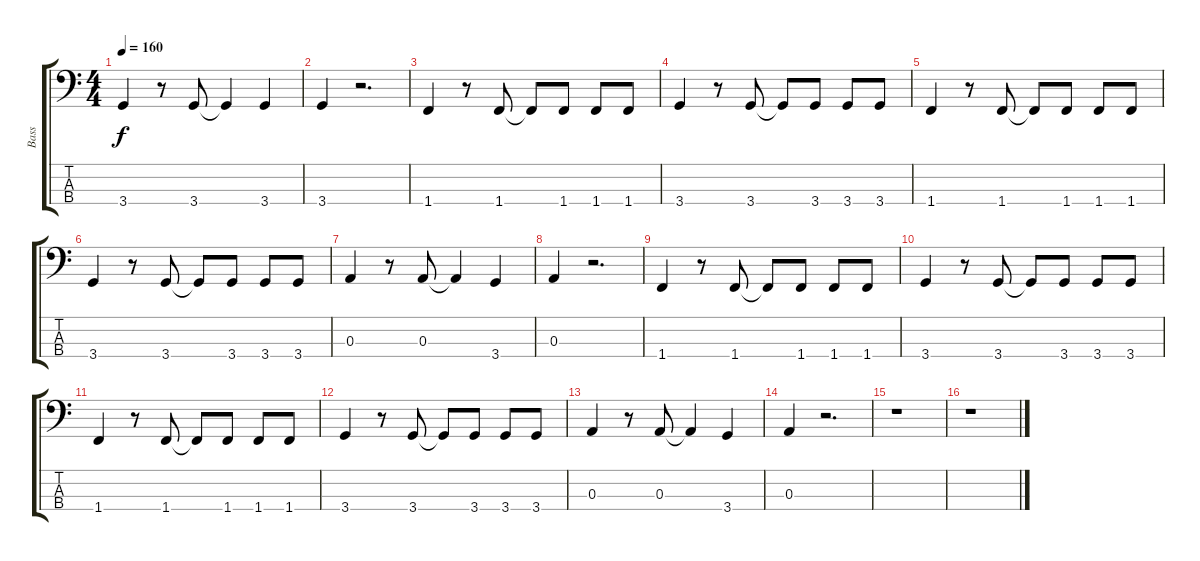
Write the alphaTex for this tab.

\track ("Bass" "Bass") {instrument electricbassfinger}
\staff {score tabs}
\tuning (G2 D2 A1 E1) {hide}
\ts (4 4)
\tempo 160
\clef f4
\ks c
3.4.4{dy f} r.8 3.4.8 3.4{t}.4 3.4.4 |
3.4.4 r.2{d} |
1.4.4 r.8 1.4.8 1.4{t}.8 1.4.8 1.4.8 1.4.8 |
3.4.4 r.8 3.4.8 3.4{t}.8 3.4.8 3.4.8 3.4.8 |
1.4.4 r.8 1.4.8 1.4{t}.8 1.4.8 1.4.8 1.4.8 |
3.4.4 r.8 3.4.8 3.4{t}.8 3.4.8 3.4.8 3.4.8 |
0.3.4 r.8 0.3.8 0.3{t}.4 3.4.4 |
0.3.4 r.2{d} |
1.4.4 r.8 1.4.8 1.4{t}.8 1.4.8 1.4.8 1.4.8 |
3.4.4 r.8 3.4.8 3.4{t}.8 3.4.8 3.4.8 3.4.8 |
1.4.4 r.8 1.4.8 1.4{t}.8 1.4.8 1.4.8 1.4.8 |
3.4.4 r.8 3.4.8 3.4{t}.8 3.4.8 3.4.8 3.4.8 |
0.3.4 r.8 0.3.8 0.3{t}.4 3.4.4 |
0.3.4 r.2{d} |
r.1 |
r.1
